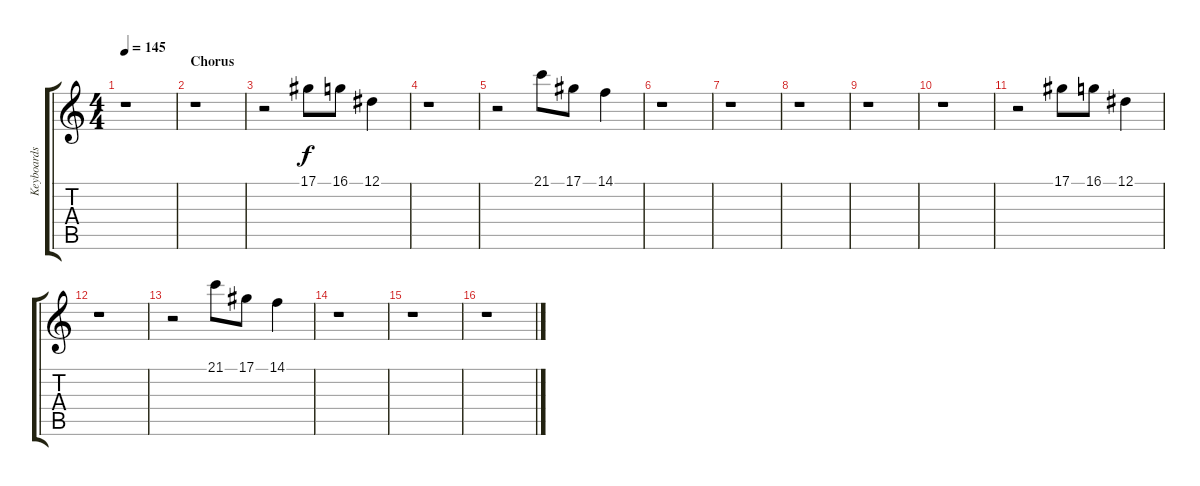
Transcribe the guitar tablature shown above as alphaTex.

\track ("Keyboards - Nils Neumann" "Keyboards ") {instrument tremolostrings}
\staff {score tabs}
\tuning (Eb4 Bb3 Gb3 Db3 Ab2 Eb2) {hide}
\ts (4 4)
\tempo 145
\clef g2
\ks c
r.1{dy f} |
\section ("" "Chorus")
r.1 |
r.2 17.1.8 16.1.8 12.1.4 |
r.1 |
r.2 21.1.8 17.1.8 14.1.4 |
r.1 |
r.1 |
r.1 |
r.1 |
r.1 |
r.2 17.1.8 16.1.8 12.1.4 |
r.1 |
r.2 21.1.8 17.1.8 14.1.4 |
r.1 |
r.1 |
r.1
